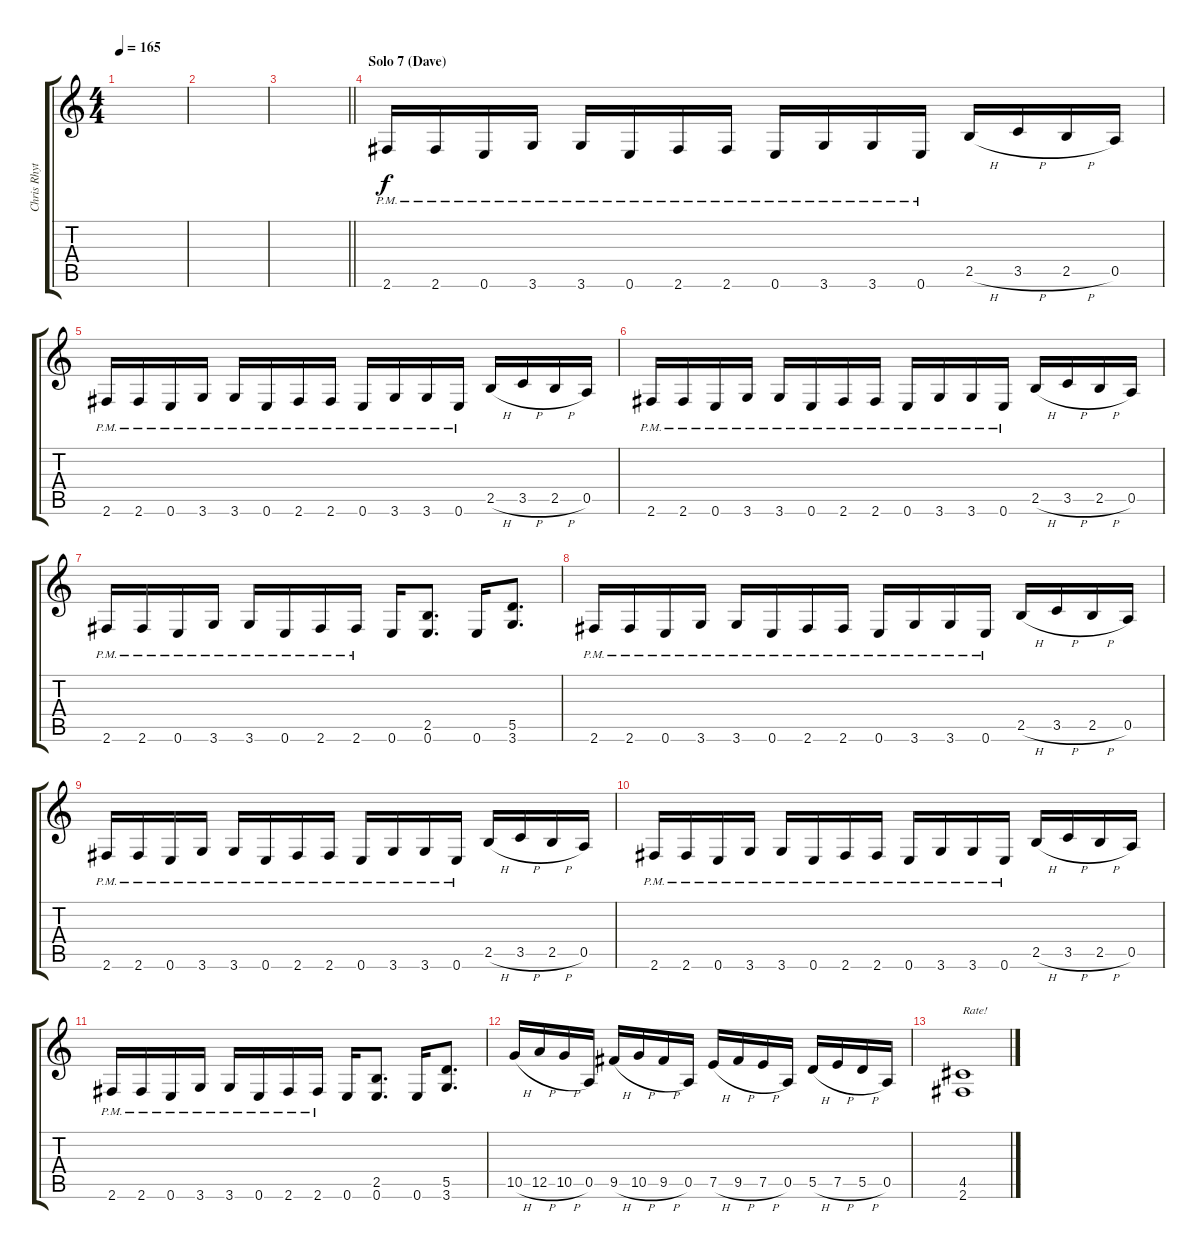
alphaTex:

\track ("Chris Rhythm" "Chris Rhyt") {instrument distortionguitar}
\staff {score tabs}
\tuning (E4 B3 G3 D3 A2 E2) {hide}
\ts (4 4)
\tempo 165
\clef g2
\ks c
|
|
\barLineRight lightlight
|
\section ("" "Solo 7 (Dave)")
2.6{pm}.16 2.6{pm}.16 0.6{pm}.16 3.6{pm}.16 3.6{pm}.16 0.6{pm}.16 2.6{pm}.16 2.6{pm}.16 0.6{pm}.16 3.6{pm}.16 3.6{pm}.16 0.6{pm}.16 2.5{h}.16 3.5{h}.16 2.5{h}.16 0.5.16 |
2.6{pm}.16 2.6{pm}.16 0.6{pm}.16 3.6{pm}.16 3.6{pm}.16 0.6{pm}.16 2.6{pm}.16 2.6{pm}.16 0.6{pm}.16 3.6{pm}.16 3.6{pm}.16 0.6{pm}.16 2.5{h}.16 3.5{h}.16 2.5{h}.16 0.5.16 |
2.6{pm}.16 2.6{pm}.16 0.6{pm}.16 3.6{pm}.16 3.6{pm}.16 0.6{pm}.16 2.6{pm}.16 2.6{pm}.16 0.6{pm}.16 3.6{pm}.16 3.6{pm}.16 0.6{pm}.16 2.5{h}.16 3.5{h}.16 2.5{h}.16 0.5.16 |
2.6{pm}.16 2.6{pm}.16 0.6{pm}.16 3.6{pm}.16 3.6{pm}.16 0.6{pm}.16 2.6{pm}.16 2.6{pm}.16 0.6.16 (2.5 0.6).8{d} 0.6.16 (5.5 3.6).8{d} |
2.6{pm}.16 2.6{pm}.16 0.6{pm}.16 3.6{pm}.16 3.6{pm}.16 0.6{pm}.16 2.6{pm}.16 2.6{pm}.16 0.6{pm}.16 3.6{pm}.16 3.6{pm}.16 0.6{pm}.16 2.5{h}.16 3.5{h}.16 2.5{h}.16 0.5.16 |
2.6{pm}.16 2.6{pm}.16 0.6{pm}.16 3.6{pm}.16 3.6{pm}.16 0.6{pm}.16 2.6{pm}.16 2.6{pm}.16 0.6{pm}.16 3.6{pm}.16 3.6{pm}.16 0.6{pm}.16 2.5{h}.16 3.5{h}.16 2.5{h}.16 0.5.16 |
2.6{pm}.16 2.6{pm}.16 0.6{pm}.16 3.6{pm}.16 3.6{pm}.16 0.6{pm}.16 2.6{pm}.16 2.6{pm}.16 0.6{pm}.16 3.6{pm}.16 3.6{pm}.16 0.6{pm}.16 2.5{h}.16 3.5{h}.16 2.5{h}.16 0.5.16 |
2.6{pm}.16 2.6{pm}.16 0.6{pm}.16 3.6{pm}.16 3.6{pm}.16 0.6{pm}.16 2.6{pm}.16 2.6{pm}.16 0.6.16 (2.5 0.6).8{d} 0.6.16 (5.5 3.6).8{d} |
10.5{h}.16 12.5{h}.16 10.5{h}.16 0.5.16 9.5{h}.16 10.5{h}.16 9.5{h}.16 0.5.16 7.5{h}.16 9.5{h}.16 7.5{h}.16 0.5.16 5.5{h}.16 7.5{h}.16 5.5{h}.16 0.5.16 |
(4.5 2.6).1{txt "Rate!"}
